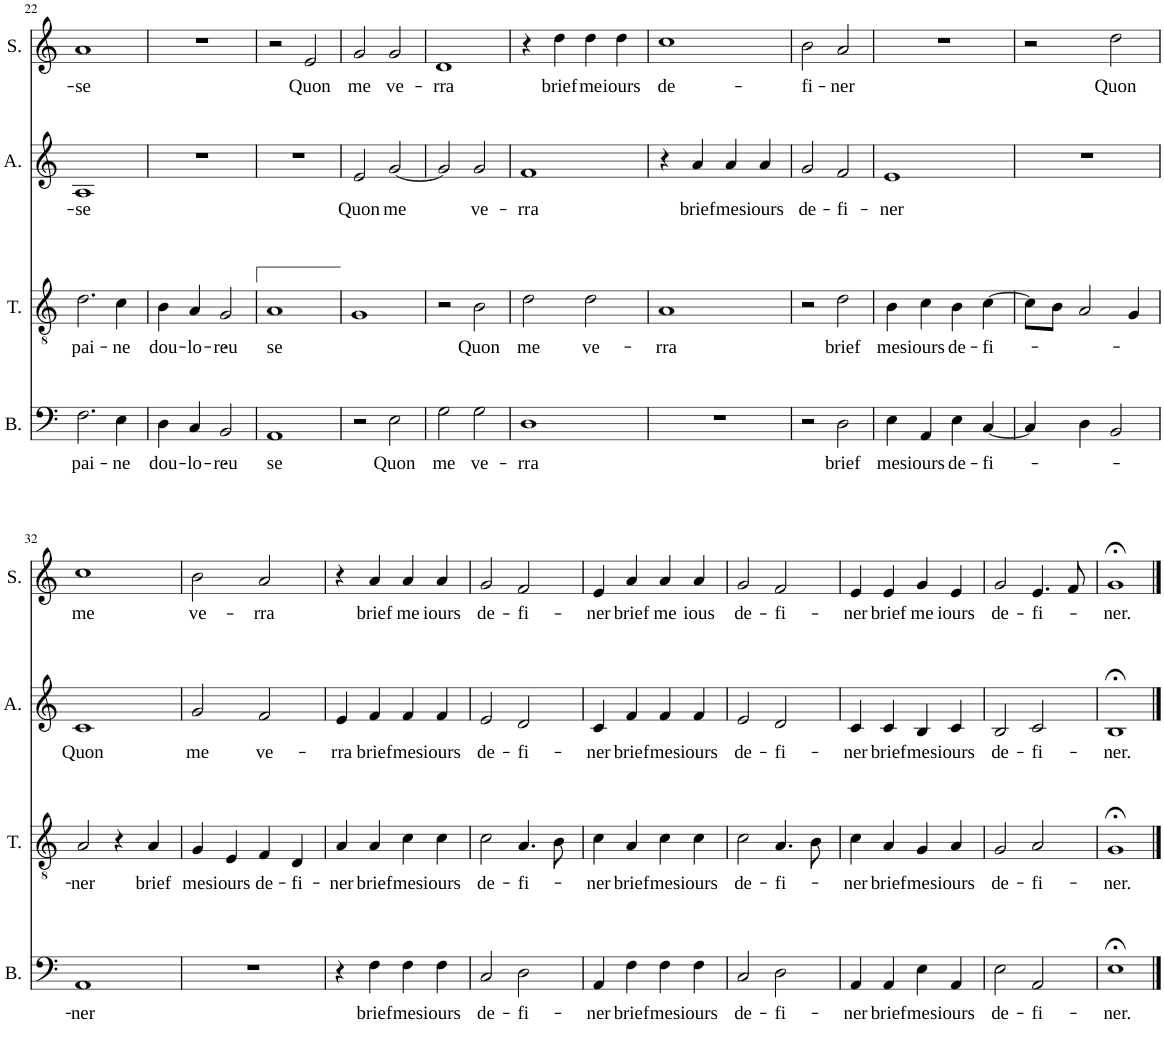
**kern	**text	**kern	**text	**kern	**text	**kern	**text
*part4	*part4	*part3	*part3	*part2	*part2	*part1	*part1
*staff4	*staff4	*staff3	*staff3	*staff2	*staff2	*staff1	*staff1
*I"B	*	*I"T	*	*I"A	*	*I"S	*
*I'B.	*	*I'T.	*	*I'A.	*	*I'S.	*
!!LO:PB:g=z
*clefF4	*	*clefGv2	*	*clefG2	*	*clefG2	*
*k[]	*	*k[]	*	*k[]	*	*k[]	*
*M4/4	*	*M4/4	*	*M4/4	*	*M4/4	*
*met(c|)	*	*met(c|)	*	*met(c|)	*	*met(c|)	*
=22	=22	=22	=22	=22	=22	=22	=22
!	!LO:LY:b	!	!LO:LY:b	!	!LO:LY:b	!	!LO:LY:b
2.F\	pai-	2.d\	pai-	1A	-se	1a	-se
!	!LO:LY:b	!	!LO:LY:b	!	!	!	!
4E\	-ne	4c\	-ne	.	.	.	.
=23	=23	=23	=23	=23	=23	=23	=23
!	!LO:LY:b	!	!LO:LY:b	!	!	!	!
4D\	dou-	4B\	dou-	1r	.	1r	.
!	!LO:LY:b	!	!LO:LY:b	!	!	!	!
4C/	-lo-	4A/	-lo-	.	.	.	.
!	!LO:LY:b	!	!LO:LY:b	!	!	!	!
2BB/	-reu-	2G/	-reu-	.	.	.	.
=24	=24	=24	=24	=24	=24	=24	=24
!	!LO:LY:b	!	!LO:LY:b	!	!	!	!
1AA	-se	1A	-se	1r	.	2r	.
!	!	!	!	!	!	!	!LO:LY:b
.	.	.	.	.	.	2e/	Quon
=25	=25	=25	=25	=25	=25	=25	=25
!	!	!	!	!	!LO:LY:b	!	!LO:LY:b
2r	.	1G	.	2e/	Quon	2g/	me
!	!LO:LY:b	!	!	!	!LO:LY:b	!	!LO:LY:b
2E\	Quon	.	.	[2g/	me	2g/	ve-
=26	=26	=26	=26	=26	=26	=26	=26
!	!LO:LY:b	!	!	!	!	!	!LO:LY:b
2G\	me	2r	.	2g/]	.	1d	-rra
!	!LO:LY:b	!	!LO:LY:b	!	!LO:LY:b	!	!
2G\	ve-	2B\	Quon	2g/	ve-	.	.
=27	=27	=27	=27	=27	=27	=27	=27
!	!LO:LY:b	!	!LO:LY:b	!	!LO:LY:b	!	!
1D	-rra	2d\	me	1f	-rra	4r	.
!	!	!	!	!	!	!	!LO:LY:b
.	.	.	.	.	.	4dd\	brief
!	!	!	!LO:LY:b	!	!	!	!LO:LY:b
.	.	2d\	ve-	.	.	4dd\	me
!	!	!	!	!	!	!	!LO:LY:b
.	.	.	.	.	.	4dd\	iours
=28	=28	=28	=28	=28	=28	=28	=28
!	!	!	!LO:LY:b	!	!	!	!LO:LY:b
1r	.	1A	-rra	4r	.	1cc	de-
!	!	!	!	!	!LO:LY:b	!	!
.	.	.	.	4a/	brief	.	.
!	!	!	!	!	!LO:LY:b	!	!
.	.	.	.	4a/	mes	.	.
!	!	!	!	!	!LO:LY:b	!	!
.	.	.	.	4a/	iours	.	.
=29	=29	=29	=29	=29	=29	=29	=29
!	!	!	!	!	!LO:LY:b	!	!LO:LY:b
2r	.	2r	.	2g/	de-	2b\	-fi-
!	!LO:LY:b	!	!LO:LY:b	!	!LO:LY:b	!	!LO:LY:b
2D\	brief	2d\	brief	2f/	-fi-	2a/	-ner
=30	=30	=30	=30	=30	=30	=30	=30
!	!LO:LY:b	!	!LO:LY:b	!	!LO:LY:b	!	!
4E\	mes	4B\	mes	1e	-ner	1r	.
!	!LO:LY:b	!	!LO:LY:b	!	!	!	!
4AA/	iours	4c\	iours	.	.	.	.
!	!LO:LY:b	!	!LO:LY:b	!	!	!	!
4E\	de-	4B\	de-	.	.	.	.
!	!LO:LY:b	!	!LO:LY:b	!	!	!	!
[4C/	-fi-	[4c\	-fi-	.	.	.	.
=31	=31	=31	=31	=31	=31	=31	=31
4C/]	.	8c\L]	.	1r	.	2r	.
.	.	8B\J	.	.	.	.	.
4D\	.	2A/	.	.	.	.	.
!	!	!	!	!	!	!	!LO:LY:b
2BB/	.	.	.	.	.	2dd\	Quon
.	.	4G/	.	.	.	.	.
!!LO:LB:g=z
=32	=32	=32	=32	=32	=32	=32	=32
!	!LO:LY:b	!	!LO:LY:b	!	!LO:LY:b	!	!LO:LY:b
1AA	-ner	2A/	-ner	1c	Quon	1cc	me
.	.	4r	.	.	.	.	.
!	!	!	!LO:LY:b	!	!	!	!
.	.	4A/	brief	.	.	.	.
=33	=33	=33	=33	=33	=33	=33	=33
!	!	!	!LO:LY:b	!	!LO:LY:b	!	!LO:LY:b
1r	.	4G/	mes	2g/	me	2b\	ve-
!	!	!	!LO:LY:b	!	!	!	!
.	.	4E/	iours	.	.	.	.
!	!	!	!LO:LY:b	!	!LO:LY:b	!	!LO:LY:b
.	.	4F/	de-	2f/	ve-	2a/	-rra
!	!	!	!LO:LY:b	!	!	!	!
.	.	4D/	-fi-	.	.	.	.
=34	=34	=34	=34	=34	=34	=34	=34
!	!	!	!LO:LY:b	!	!LO:LY:b	!	!
4r	.	4A/	-ner	4e/	-rra	4r	.
!	!LO:LY:b	!	!LO:LY:b	!	!LO:LY:b	!	!LO:LY:b
4F\	brief	4A/	brief	4f/	brief	4a/	brief
!	!LO:LY:b	!	!LO:LY:b	!	!LO:LY:b	!	!LO:LY:b
4F\	mes	4c\	mes	4f/	mes	4a/	me
!	!LO:LY:b	!	!LO:LY:b	!	!LO:LY:b	!	!LO:LY:b
4F\	iours	4c\	iours	4f/	iours	4a/	iours
=35	=35	=35	=35	=35	=35	=35	=35
!	!LO:LY:b	!	!LO:LY:b	!	!LO:LY:b	!	!LO:LY:b
2C/	de-	2c\	de-	2e/	de-	2g/	de-
!	!LO:LY:b	!	!LO:LY:b	!	!LO:LY:b	!	!LO:LY:b
2D\	-fi-	4.A/	-fi-	2d/	-fi-	2f/	-fi-
.	.	8B\	.	.	.	.	.
=36	=36	=36	=36	=36	=36	=36	=36
!	!LO:LY:b	!	!LO:LY:b	!	!LO:LY:b	!	!LO:LY:b
4AA/	-ner	4c\	-ner	4c/	-ner	4e/	-ner
!	!LO:LY:b	!	!LO:LY:b	!	!LO:LY:b	!	!LO:LY:b
4F\	brief	4A/	brief	4f/	brief	4a/	brief
!	!LO:LY:b	!	!LO:LY:b	!	!LO:LY:b	!	!LO:LY:b
4F\	mes	4c\	mes	4f/	mes	4a/	me
!	!LO:LY:b	!	!LO:LY:b	!	!LO:LY:b	!	!LO:LY:b
4F\	iours	4c\	iours	4f/	iours	4a/	ious
=37	=37	=37	=37	=37	=37	=37	=37
!	!LO:LY:b	!	!LO:LY:b	!	!LO:LY:b	!	!LO:LY:b
2C/	de-	2c\	de-	2e/	de-	2g/	de-
!	!LO:LY:b	!	!LO:LY:b	!	!LO:LY:b	!	!LO:LY:b
2D\	-fi-	4.A/	-fi-	2d/	-fi-	2f/	-fi-
.	.	8B\	.	.	.	.	.
=38	=38	=38	=38	=38	=38	=38	=38
!	!LO:LY:b	!	!LO:LY:b	!	!LO:LY:b	!	!LO:LY:b
4AA/	-ner	4c\	-ner	4c/	-ner	4e/	-ner
!	!LO:LY:b	!	!LO:LY:b	!	!LO:LY:b	!	!LO:LY:b
4AA/	brief	4A/	brief	4c/	brief	4e/	brief
!	!LO:LY:b	!	!LO:LY:b	!	!LO:LY:b	!	!LO:LY:b
4E\	mes	4G/	mes	4B/	mes	4g/	me
!	!LO:LY:b	!	!LO:LY:b	!	!LO:LY:b	!	!LO:LY:b
4AA/	iours	4A/	iours	4c/	iours	4e/	iours
=39	=39	=39	=39	=39	=39	=39	=39
!	!LO:LY:b	!	!LO:LY:b	!	!LO:LY:b	!	!LO:LY:b
2E\	de-	2G/	de-	2B/	de-	2g/	de-
!	!LO:LY:b	!	!LO:LY:b	!	!LO:LY:b	!	!LO:LY:b
2AA/	-fi-	2A/	-fi-	2c/	-fi-	4.e/	-fi-
.	.	.	.	.	.	8f/	.
=40	=40	=40	=40	=40	=40	=40	=40
!	!LO:LY:b	!	!LO:LY:b	!	!LO:LY:b	!	!LO:LY:b
1E;<	-ner.	1G;<	-ner.	1B;<	-ner.	1g;<	-ner.
==	==	==	==	==	==	==	==
*-	*-	*-	*-	*-	*-	*-	*-
